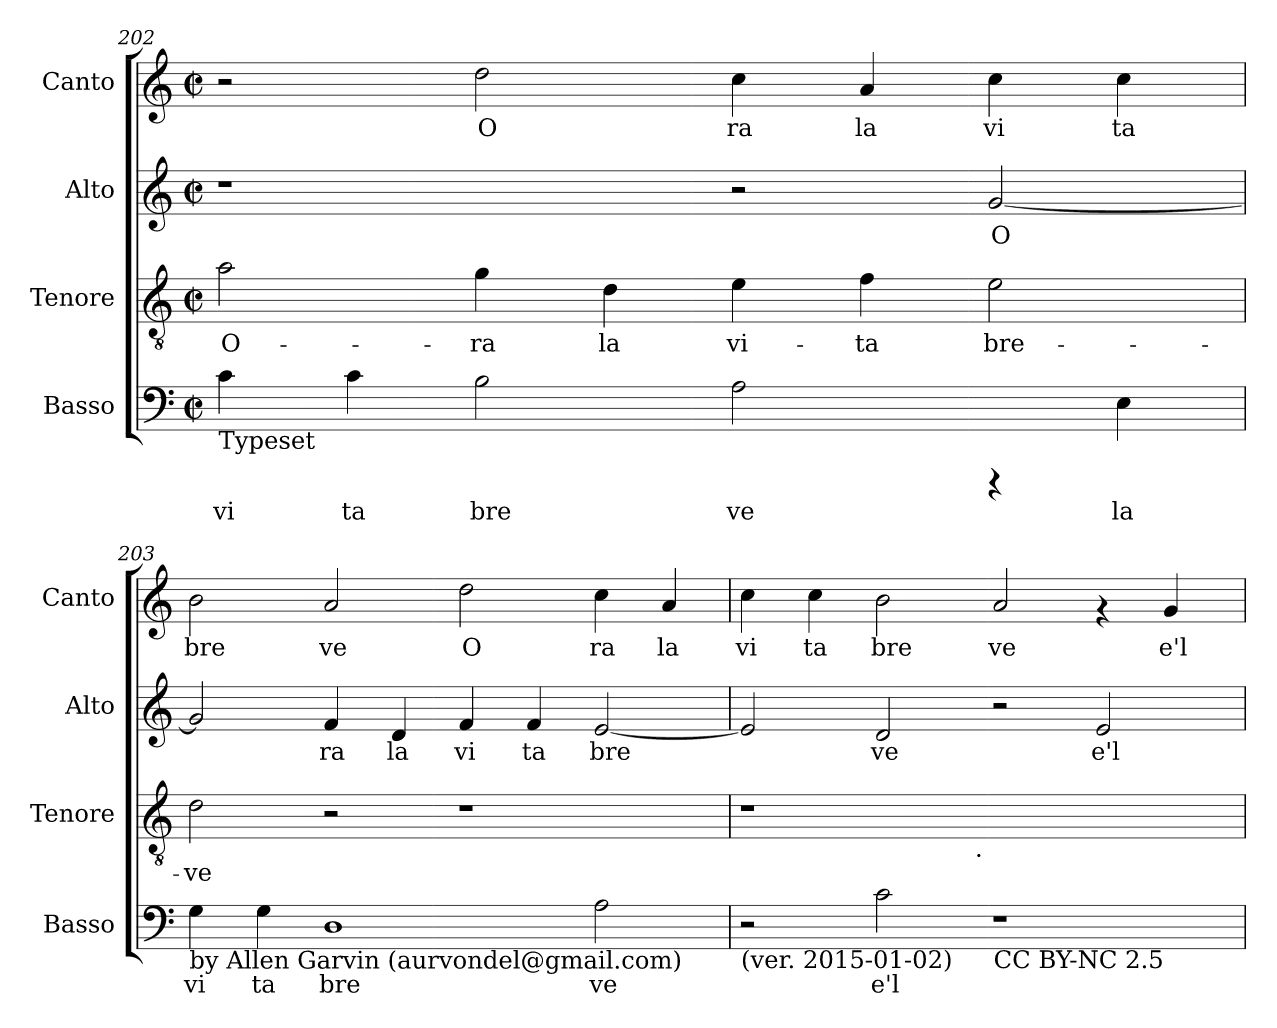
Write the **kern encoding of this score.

**kern	**text	**kern	**text	**kern	**text	**kern	**text
*part4	*part4	*part3	*part3	*part2	*part2	*part1	*part1
*staff4	*staff4	*staff3	*staff3	*staff2	*staff2	*staff1	*staff1
*I"Basso	*	*I"Tenore	*	*I"Alto	*	*I"Canto	*
*I'Basso	*	*I'Tenore	*	*I'Alto	*	*I'Canto	*
*clefF4	*	*clefGv2	*	*clefG2	*	*clefG2	*
*k[]	*	*k[]	*	*k[]	*	*k[]	*
*C:	*	*C:	*	*C:	*	*C:	*
*M2/2	*	*M2/2	*	*M2/2	*	*M2/2	*
*met(c|)	*	*met(c|)	*	*met(c|)	*	*met(c|)	*
=202	=202	=202	=202	=202	=202	=202	=202
!LO:TX:b:t=Typeset	!	!	!	!	!	!	!
!	!LO:LY:b:cj	!	!LO:LY:b:cj	!	!	!	!
4c\	vi	2a\	O-	1r	.	2r	.
!	!LO:LY:b:cj	!	!	!	!	!	!
4c\	ta	.	.	.	.	.	.
!	!LO:LY:b:cj	!	!LO:LY:b:cj	!	!	!	!LO:LY:a:cj
2B\	bre	4g\	-ra	.	.	2dd\	O
!	!	!	!LO:LY:b:cj	!	!	!	!
.	.	4d\	la	.	.	.	.
!	!LO:LY:b:cj	!	!LO:LY:b:cj	!	!	!	!LO:LY:a:cj
2A\	ve	4e\	vi-	2r	.	4cc\	ra
!	!	!	!LO:LY:b:cj	!	!	!	!LO:LY:a:cj
.	.	4f\	-ta	.	.	4a/	la
!	!	!	!LO:LY:b:cj	!	!LO:LY:b:cj	!	!LO:LY:a:cj
4rCCC	.	2e\	bre-	[<2g/	O	4cc\	vi
!	!LO:LY:b:cj	!	!	!	!	!	!LO:LY:a:cj
4E\	la	.	.	.	.	4cc\	ta
=203	=203	=203	=203	=203	=203	=203	=203
!LO:TX:b:t=by Allen Garvin (aurvondel@gmail.com)	!	!	!	!	!	!	!
!	!LO:LY:b:cj	!	!LO:LY:b:cj	!	!LO:LY:b:cj	!	!LO:LY:a:cj
4G\	vi	2d\	-ve	2g/]	.	2b\	bre
!	!LO:LY:b:cj	!	!	!	!	!	!
4G\	ta	.	.	.	.	.	.
!	!LO:LY:b:cj	!	!	!	!LO:LY:b:cj	!	!LO:LY:a:cj
1D	bre	2r	.	4f/	ra	2a/	ve
!	!	!	!	!	!LO:LY:b:cj	!	!
.	.	.	.	4d/	la	.	.
!	!	!	!	!	!LO:LY:b:cj	!	!LO:LY:a:cj
.	.	1r	.	4f/	vi	2dd\	O
!	!	!	!	!	!LO:LY:b:cj	!	!
.	.	.	.	4f/	ta	.	.
!	!LO:LY:b:cj	!	!	!	!LO:LY:b:cj	!	!LO:LY:a:cj
2A\	ve	.	.	[<2e/	bre	4cc\	ra
!	!	!	!	!	!	!	!LO:LY:a:cj
.	.	.	.	.	.	4a/	la
=204	=204	=204	=204	=204	=204	=204	=204
!LO:TX:b:t=(ver. 2015-01-02)	!	!	!	!	!	!	!
!	!	!	!	!	!LO:LY:b:cj	!	!LO:LY:a:cj
*	*	*^	*	*	*	*	*
2r	.	1r	2ryy	.	2e/]	.	4cc\	vi
!	!	!	!	!	!	!	!	!LO:LY:a:cj
.	.	.	.	.	.	.	4cc\	ta
!	!LO:LY:b:cj	!	!	!	!	!LO:LY:b:cj	!	!LO:LY:a:cj
2c\	e'l	.	4...ryy	.	2d/	ve	2b\	bre
!	!	!	!LO:TX:b:t=.	!	!	!	!	!
.	.	.	1ryy	.	.	.	.	.
!LO:TX:b:t=CC BY-NC 2.5	!	!	!	!	!	!	!	!
!	!	!	!	!	!	!	!	!LO:LY:a:cj
1r	.	1ryy	.	.	2r	.	2a/	ve
!	!	!	!	!	!	!LO:LY:b:cj	!	!
.	.	.	.	.	2e/	e'l	4rf	.
!	!	!	!	!	!	!	!	!LO:LY:a:cj
.	.	.	.	.	.	.	4g/	e'l
.	.	.	32ryy	.	.	.	.	.
*	*	*v	*v	*	*	*	*	*
=	=	=	=	=	=	=	=
*-	*-	*-	*-	*-	*-	*-	*-
